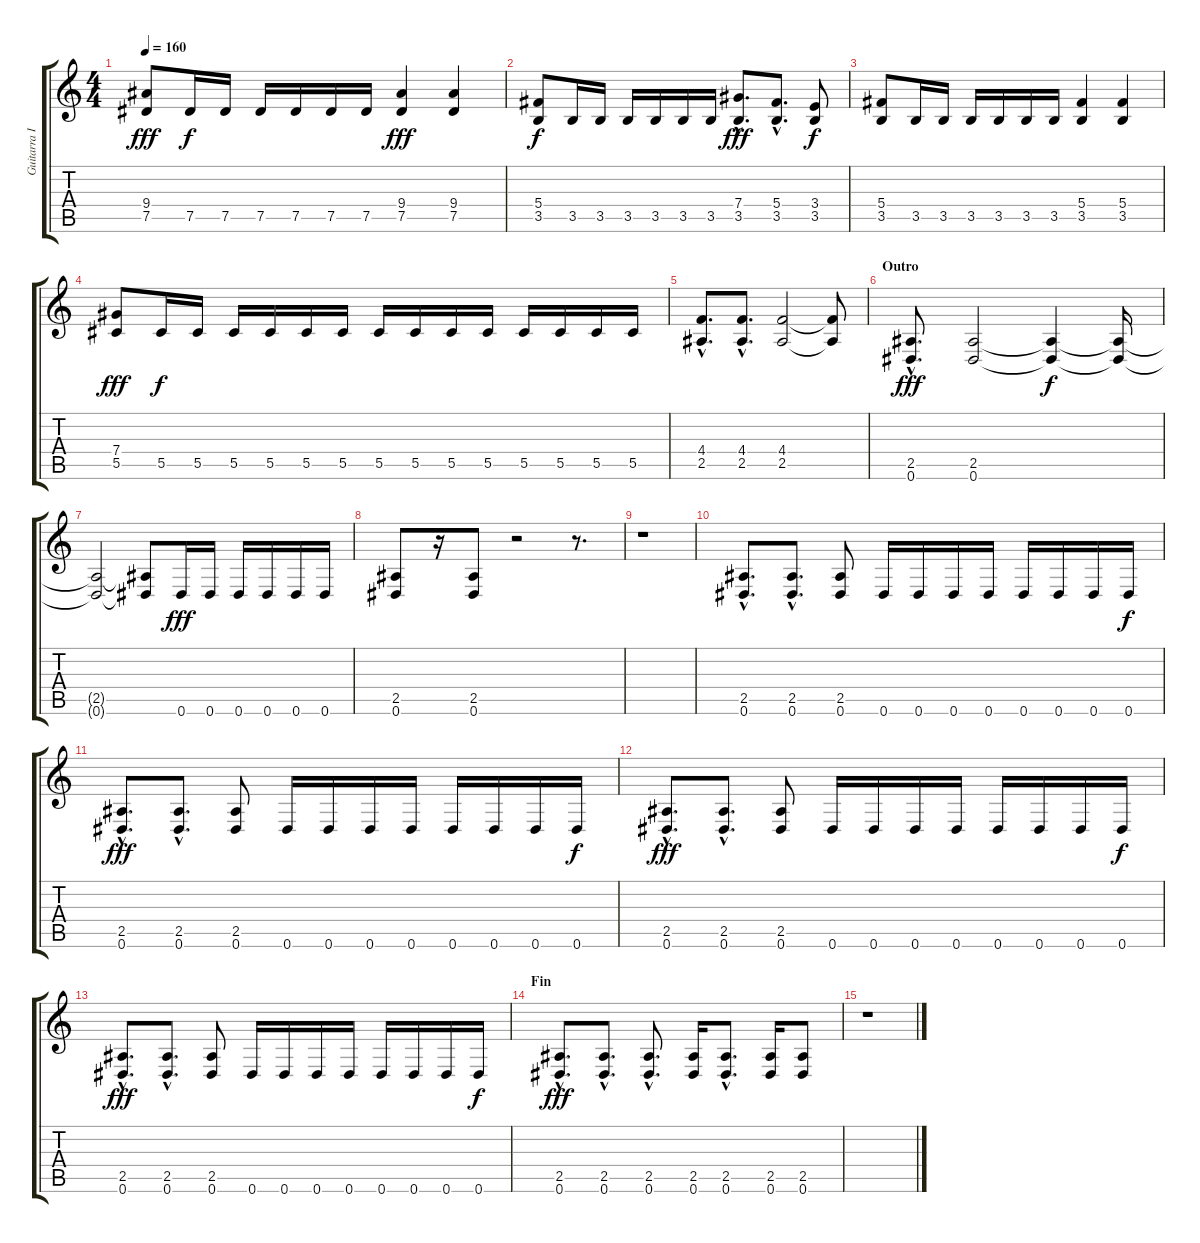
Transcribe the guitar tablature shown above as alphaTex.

\track ("Guitarra I" "Guitarra I") {instrument distortionguitar}
\staff {score tabs}
\tuning (Eb4 Bb3 Gb3 Db3 Ab2 Eb2) {hide}
\ts (4 4)
\tempo 160
\clef g2
\ks c
(9.4 7.5).8{dy fff} 7.5.16{dy f} 7.5.16 7.5.16 7.5.16 7.5.16 7.5.16 (9.4 7.5).4{dy fff} (9.4 7.5).4 |
(5.4 3.5).8{dy f} 3.5.16 3.5.16 3.5.16 3.5.16 3.5.16 3.5.16 (7.4{hac} 3.5{hac}).8{d dy fff} (5.4{hac} 3.5{hac}).8{d} (3.4 3.5).8{dy f} |
(5.4 3.5).8 3.5.16 3.5.16 3.5.16 3.5.16 3.5.16 3.5.16 (5.4 3.5).4 (5.4 3.5).4 |
(7.4 5.5).8{dy fff} 5.5.16{dy f} 5.5.16 5.5.16 5.5.16 5.5.16 5.5.16 5.5.16 5.5.16 5.5.16 5.5.16 5.5.16 5.5.16 5.5.16 5.5.16 |
(4.4{hac} 2.5{hac}).8{d} (4.4{hac} 2.5{hac}).8{d} (4.4 2.5).2 (4.4{t} 2.5{t}).8 |
\section ("" "Outro")
(2.5{hac} 0.6{hac}).8{d dy fff} (2.5 0.6).2 (2.5{t} 0.6{t}).4{dy f} (2.5{t} 0.6{t}).16 |
(2.5{t} 0.6{t}).2 (2.5{t} 0.6{t}).8 0.6.16{dy fff} 0.6.16 0.6.16 0.6.16 0.6.16 0.6.16 |
(2.5 0.6).8 r.16 (2.5 0.6).8 r.2 r.8{d} |
r.1 |
(2.5{hac} 0.6{hac}).8{d} (2.5{hac} 0.6{hac}).8{d} (2.5 0.6).8 0.6.16 0.6.16 0.6.16 0.6.16 0.6.16 0.6.16 0.6.16 0.6.16{dy f} |
(2.5{hac} 0.6{hac}).8{d dy fff} (2.5{hac} 0.6{hac}).8{d} (2.5 0.6).8 0.6.16 0.6.16 0.6.16 0.6.16 0.6.16 0.6.16 0.6.16 0.6.16{dy f} |
(2.5{hac} 0.6{hac}).8{d dy fff} (2.5{hac} 0.6{hac}).8{d} (2.5 0.6).8 0.6.16 0.6.16 0.6.16 0.6.16 0.6.16 0.6.16 0.6.16 0.6.16{dy f} |
(2.5{hac} 0.6{hac}).8{d dy fff} (2.5{hac} 0.6{hac}).8{d} (2.5 0.6).8 0.6.16 0.6.16 0.6.16 0.6.16 0.6.16 0.6.16 0.6.16 0.6.16{dy f} |
\section ("" "Fin")
(2.5{hac} 0.6{hac}).8{d dy fff} (2.5{hac} 0.6{hac}).8{d} (2.5{hac} 0.6{hac}).8{d} (2.5 0.6).16 (2.5{hac} 0.6{hac}).8{d} (2.5 0.6).16 (2.5 0.6).8 |
r.1
